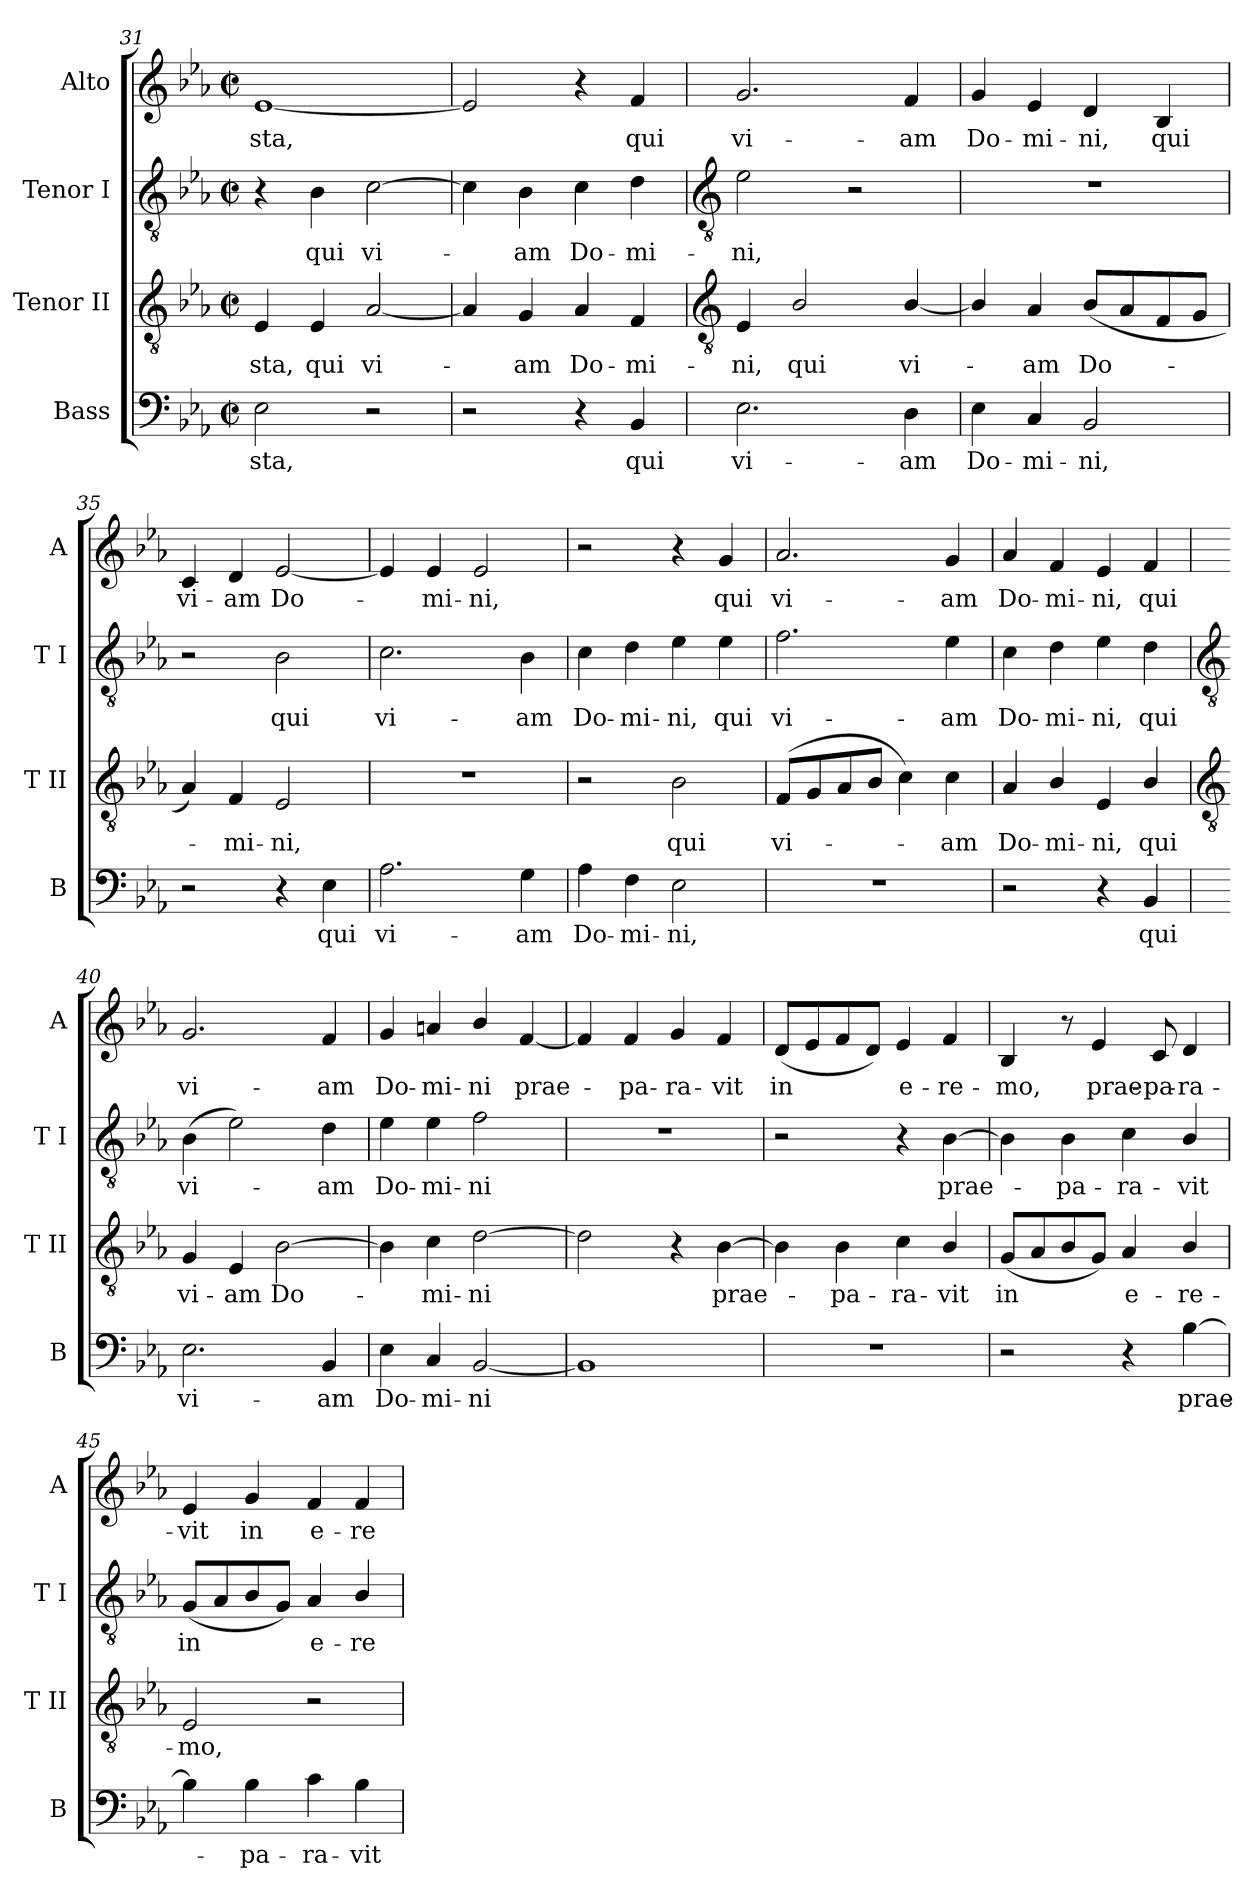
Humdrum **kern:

**kern	**text	**kern	**text	**kern	**text	**kern	**text
*part4	*part4	*part3	*part3	*part2	*part2	*part1	*part1
*staff4	*staff4	*staff3	*staff3	*staff2	*staff2	*staff1	*staff1
*I"Bass	*	*I"Tenor II	*	*I"Tenor I	*	*I"Alto	*
*I'B	*	*I'T II	*	*I'T I	*	*I'A	*
*clefF4	*	*clefGv2	*	*clefGv2	*	*clefG2	*
*k[b-e-a-]	*	*k[b-e-a-]	*	*k[b-e-a-]	*	*k[b-e-a-]	*
*E-:	*	*E-:	*	*E-:	*	*E-:	*
*M2/2	*	*M2/2	*	*M2/2	*	*M2/2	*
*met(c|)	*	*met(c|)	*	*met(c|)	*	*met(c|)	*
=31	=31	=31	=31	=31	=31	=31	=31
!	!LO:LY:b	!	!LO:LY:b	!	!	!	!LO:LY:b
2E-	sta,	4E-	sta,	4r	.	[1e-	sta,
!	!	!	!LO:LY:b	!	!LO:LY:b	!	!
.	.	4E-	qui	4B-	qui	.	.
!	!	!	!LO:LY:b	!	!LO:LY:b	!	!
2r	.	[2A-	vi-	[2c	vi-	.	.
=32	=32	=32	=32	=32	=32	=32	=32
2r	.	4A-]	.	4c]	.	2e-]	.
!	!	!	!LO:LY:b	!	!LO:LY:b	!	!
.	.	4G	am	4B-	am	.	.
!	!	!	!LO:LY:b	!	!LO:LY:b	!	!
4r	.	4A-	Do-	4c	Do-	4r	.
!	!LO:LY:b	!	!LO:LY:b	!	!LO:LY:b	!	!LO:LY:b
4BB-	qui	4F	-mi-	4d	-mi-	4f	qui
!!LO:LB:g=z
=33	=33	=33	=33	=33	=33	=33	=33
*	*	*clefGv2	*	*clefGv2	*	*	*
!	!LO:LY:b	!	!LO:LY:b	!	!LO:LY:b	!	!LO:LY:b
2.E-	vi-	4E-	-ni,	2e-	-ni,	2.g	vi-
!	!	!	!LO:LY:b	!	!	!	!
.	.	2B-/	qui	.	.	.	.
.	.	.	.	2r	.	.	.
!	!LO:LY:b	!	!LO:LY:b	!	!	!	!LO:LY:b
4D	-am	[4B-/	vi-	.	.	4f	-am
=34	=34	=34	=34	=34	=34	=34	=34
!	!LO:LY:b	!	!	!	!	!	!LO:LY:b
4E-	Do-	4B-/]	.	1r	.	4g	Do-
!	!LO:LY:b	!	!LO:LY:b	!	!	!	!LO:LY:b
4C	-mi-	4A-	am	.	.	4e-	-mi-
!	!LO:LY:b	!	!LO:LY:b	!	!	!	!LO:LY:b
2BB-	-ni,	(<8B-L	Do-	.	.	4d	-ni,
.	.	8A-	.	.	.	.	.
!	!	!	!	!	!	!	!LO:LY:b
.	.	8F	.	.	.	4B-	qui
.	.	8GJ	.	.	.	.	.
=35	=35	=35	=35	=35	=35	=35	=35
!	!	!	!	!	!	!	!LO:LY:b
2r	.	4A-)	.	2r	.	4c	vi-
!	!	!	!LO:LY:b	!	!	!	!LO:LY:b
.	.	4F	mi-	.	.	4d	-am
!	!	!	!LO:LY:b	!	!LO:LY:b	!	!LO:LY:b
4r	.	2E-	-ni,	2B-	qui	[2e-	Do-
!	!LO:LY:b	!	!	!	!	!	!
4E-	qui	.	.	.	.	.	.
=36	=36	=36	=36	=36	=36	=36	=36
!	!LO:LY:b	!	!	!	!LO:LY:b	!	!
2.A-	vi-	1r	.	2.c	vi-	4e-]	.
!	!	!	!	!	!	!	!LO:LY:b
.	.	.	.	.	.	4e-	mi-
!	!	!	!	!	!	!	!LO:LY:b
.	.	.	.	.	.	2e-	-ni,
!	!LO:LY:b	!	!	!	!LO:LY:b	!	!
4G	-am	.	.	4B-	-am	.	.
=37	=37	=37	=37	=37	=37	=37	=37
!	!LO:LY:b	!	!	!	!LO:LY:b	!	!
4A-	Do-	2r	.	4c	Do-	2r	.
!	!LO:LY:b	!	!	!	!LO:LY:b	!	!
4F	-mi-	.	.	4d	-mi-	.	.
!	!LO:LY:b	!	!LO:LY:b	!	!LO:LY:b	!	!
2E-	-ni,	2B-	qui	4e-	-ni,	4r	.
!	!	!	!	!	!LO:LY:b	!	!LO:LY:b
.	.	.	.	4e-	qui	4g	qui
=38	=38	=38	=38	=38	=38	=38	=38
!	!	!	!LO:LY:b	!	!LO:LY:b	!	!LO:LY:b
1r	.	(<8FL	vi-	2.f	vi-	2.a-	vi-
.	.	8G	.	.	.	.	.
.	.	8A-	.	.	.	.	.
.	.	8B-J	.	.	.	.	.
.	.	4c)	.	.	.	.	.
!	!	!	!LO:LY:b	!	!LO:LY:b	!	!LO:LY:b
.	.	4c	am	4e-	-am	4g	-am
=39	=39	=39	=39	=39	=39	=39	=39
!	!	!	!LO:LY:b	!	!LO:LY:b	!	!LO:LY:b
2r	.	4A-	Do-	4c	Do-	4a-	Do-
!	!	!	!LO:LY:b	!	!LO:LY:b	!	!LO:LY:b
.	.	4B-/	-mi-	4d	-mi-	4f	-mi-
!	!	!	!LO:LY:b	!	!LO:LY:b	!	!LO:LY:b
4r	.	4E-	-ni,	4e-	-ni,	4e-	-ni,
!	!LO:LY:b	!	!LO:LY:b	!	!LO:LY:b	!	!LO:LY:b
4BB-	qui	4B-/	qui	4d	qui	4f	qui
!!LO:LB:g=z
=40	=40	=40	=40	=40	=40	=40	=40
*	*	*clefGv2	*	*clefGv2	*	*	*
!	!LO:LY:b	!	!LO:LY:b	!	!LO:LY:b	!	!LO:LY:b
2.E-	vi-	4G	vi-	(>4B-	vi-	2.g	vi-
!	!	!	!LO:LY:b	!	!	!	!
.	.	4E-	-am	2e-)	.	.	.
!	!	!	!LO:LY:b	!	!	!	!
.	.	[2B-	Do-	.	.	.	.
!	!LO:LY:b	!	!	!	!LO:LY:b	!	!LO:LY:b
4BB-	-am	.	.	4d	am	4f	-am
=41	=41	=41	=41	=41	=41	=41	=41
!	!LO:LY:b	!	!	!	!LO:LY:b	!	!LO:LY:b
4E-	Do-	4B-]	.	4e-	Do-	4g	Do-
!	!LO:LY:b	!	!LO:LY:b	!	!LO:LY:b	!	!LO:LY:b
4C	-mi-	4c	mi-	4e-	-mi-	4an	-mi-
!	!LO:LY:b	!	!LO:LY:b	!	!LO:LY:b	!	!LO:LY:b
[2BB-	-ni	[2d	-ni	2f	-ni	4b-/	-ni
!	!	!	!	!	!	!	!LO:LY:b
.	.	.	.	.	.	[4f	prae-
=42	=42	=42	=42	=42	=42	=42	=42
1BB-]	.	2d]	.	1r	.	4f]	.
!	!	!	!	!	!	!	!LO:LY:b
.	.	.	.	.	.	4f	pa-
!	!	!	!	!	!	!	!LO:LY:b
.	.	4r	.	.	.	4g	-ra-
!	!	!	!LO:LY:b	!	!	!	!LO:LY:b
.	.	[4B-	prae-	.	.	4f	-vit
=43	=43	=43	=43	=43	=43	=43	=43
!	!	!	!	!	!	!	!LO:LY:b
1r	.	4B-]	.	2r	.	(<8dL	in
.	.	.	.	.	.	8e-	.
!	!	!	!LO:LY:b	!	!	!	!
.	.	4B-	pa-	.	.	8f	.
.	.	.	.	.	.	8dJ)	.
!	!	!	!LO:LY:b	!	!	!	!LO:LY:b
.	.	4c	-ra-	4r	.	4e-	e-
!	!	!	!LO:LY:b	!	!LO:LY:b	!	!LO:LY:b
.	.	4B-/	-vit	[4B-	prae-	4f	-re-
=44	=44	=44	=44	=44	=44	=44	=44
!	!	!	!LO:LY:b	!	!	!	!LO:LY:b
2r	.	(<8GL	in	4B-]	.	4B-	-mo,
.	.	8A-	.	.	.	.	.
!	!	!	!	!	!LO:LY:b	!	!
.	.	8B-	.	4B-	pa-	8r	.
!	!	!	!	!	!	!	!LO:LY:b
.	.	8GJ)	.	.	.	4e-	prae-
!	!	!	!LO:LY:b	!	!LO:LY:b	!	!
4r	.	4A-	e-	4c	-ra-	.	.
!	!	!	!	!	!	!	!LO:LY:b
.	.	.	.	.	.	8c	-pa-
!	!LO:LY:b	!	!LO:LY:b	!	!LO:LY:b	!	!LO:LY:b
[4B-	prae-	4B-/	-re-	4B-/	-vit	4d	-ra-
=45	=45	=45	=45	=45	=45	=45	=45
!	!	!	!LO:LY:b	!	!LO:LY:b	!	!LO:LY:b
4B-]	.	2E-	-mo,	(<8GL	in	4e-	-vit
.	.	.	.	8A-	.	.	.
!	!LO:LY:b	!	!	!	!	!	!LO:LY:b
4B-	pa-	.	.	8B-	.	4g	in
.	.	.	.	8GJ)	.	.	.
!	!LO:LY:b	!	!	!	!LO:LY:b	!	!LO:LY:b
4c	-ra-	2r	.	4A-	e-	4f	e-
!	!LO:LY:b	!	!	!	!LO:LY:b	!	!LO:LY:b
4B-	-vit	.	.	4B-/	-re-	4f	-re-
=	=	=	=	=	=	=	=
*-	*-	*-	*-	*-	*-	*-	*-
